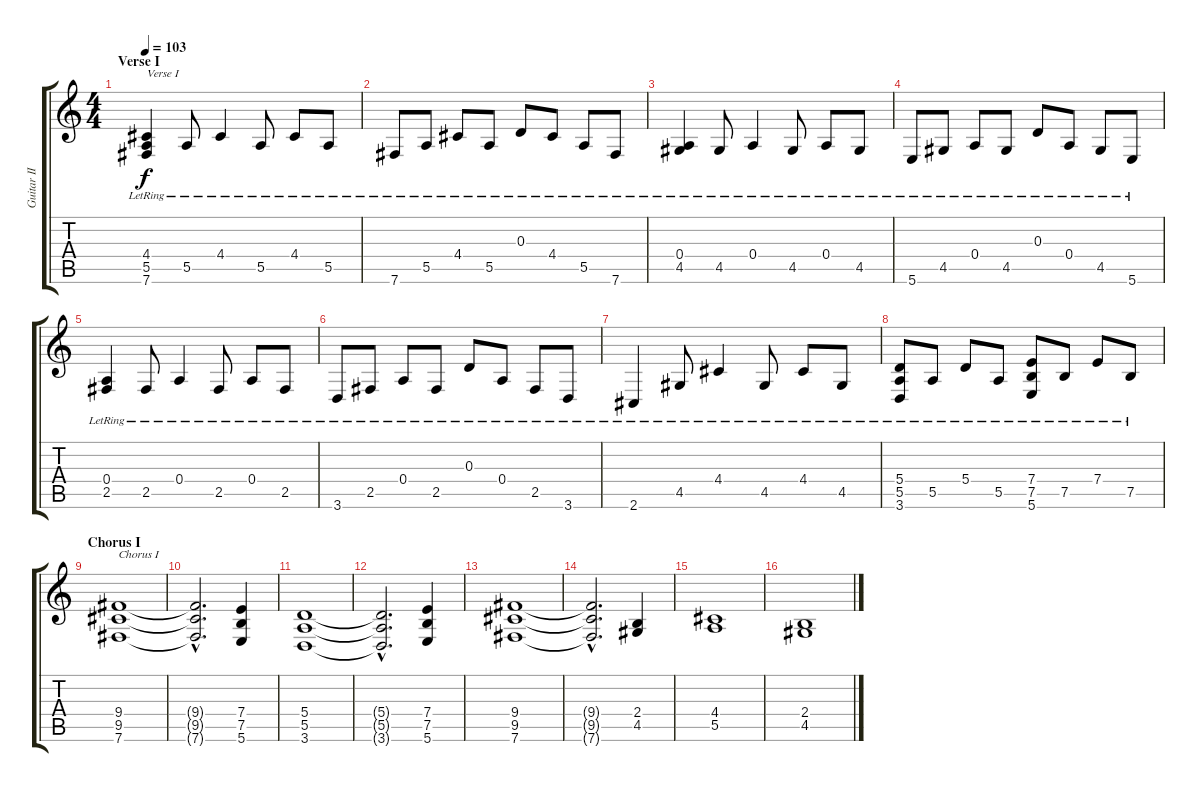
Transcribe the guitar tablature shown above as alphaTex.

\track ("Guitar II [Rob Barrett]" "Guitar II ") {instrument distortionguitar}
\staff {score tabs}
\tuning (B3 Gb3 D3 A2 E2 B1) {hide}
\ts (4 4)
\section ("" "Verse I")
\tempo 103
\clef g2
\ks c
(4.4{lr} 5.5{lr} 7.6{lr}).4{txt "Verse I" dy f instrument acousticguitarsteel} 5.5{lr}.8 4.4{lr}.4 5.5{lr}.8 4.4{lr}.8 5.5{lr}.8 |
7.6{lr}.8 5.5{lr}.8 4.4{lr}.8 5.5{lr}.8 0.3{lr}.8 4.4{lr}.8 5.5{lr}.8 7.6{lr}.8 |
(0.4{lr} 4.5{lr}).4 4.5{lr}.8 0.4{lr}.4 4.5{lr}.8 0.4{lr}.8 4.5{lr}.8 |
5.6{lr}.8 4.5{lr}.8 0.4{lr}.8 4.5{lr}.8 0.3{lr}.8 0.4{lr}.8 4.5{lr}.8 5.6{lr}.8 |
(0.4{lr} 2.5{lr}).4 2.5{lr}.8 0.4{lr}.4 2.5{lr}.8 0.4{lr}.8 2.5{lr}.8 |
3.6{lr}.8 2.5{lr}.8 0.4{lr}.8 2.5{lr}.8 0.3{lr}.8 0.4{lr}.8 2.5{lr}.8 3.6{lr}.8 |
2.6{lr}.4 4.5{lr}.8 4.4{lr}.4 4.5{lr}.8 4.4{lr}.8 4.5{lr}.8 |
(5.4{lr} 5.5{lr} 3.6{lr}).8 5.5{lr}.8 5.4{lr}.8 5.5{lr}.8 (7.4{lr} 7.5{lr} 5.6{lr}).8 7.5{lr}.8 7.4{lr}.8 7.5{lr}.8 |
\section ("" "Chorus I")
(9.4 9.5 7.6).1{txt "Chorus I" instrument distortionguitar} |
(9.4{hac t} 9.5{hac t} 7.6{hac t}).2{d} (7.4 7.5 5.6).4 |
(5.4 5.5 3.6).1 |
(5.4{hac t} 5.5{hac t} 3.6{hac t}).2{d} (7.4 7.5 5.6).4 |
(9.4 9.5 7.6).1 |
(9.4{hac t} 9.5{hac t} 7.6{hac t}).2{d} (2.4 4.5).4 |
(4.4 5.5).1 |
(2.4 4.5).1
